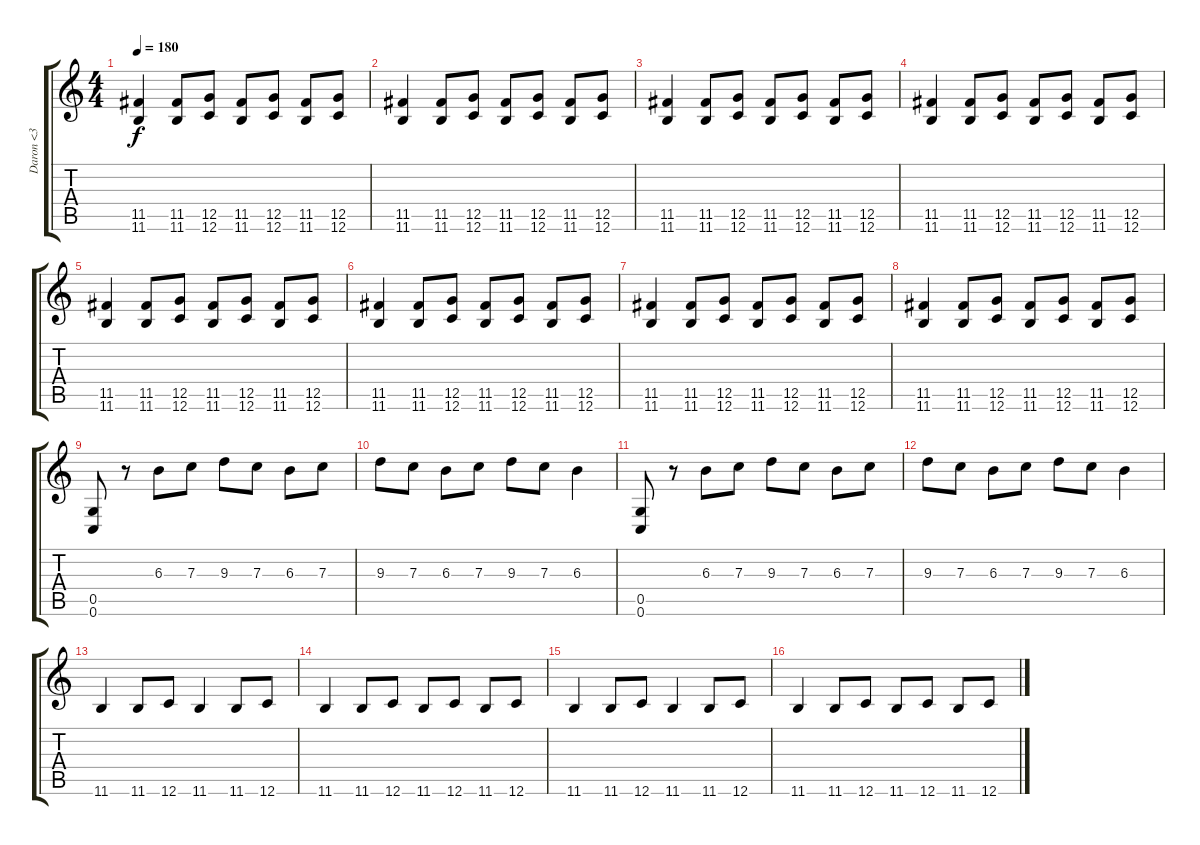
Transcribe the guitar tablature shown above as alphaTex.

\track ("Daron <3" "Daron <3") {instrument acousticguitarnylon}
\staff {score tabs}
\tuning (D4 A3 F3 C3 G2 C2) {hide}
\ts (4 4)
\tempo 180
\clef g2
\ks c
(11.5 11.6).4{dy f instrument distortionguitar} (11.5 11.6).8 (12.5 12.6).8 (11.5 11.6).8 (12.5 12.6).8 (11.5 11.6).8 (12.5 12.6).8 |
(11.5 11.6).4{instrument distortionguitar} (11.5 11.6).8 (12.5 12.6).8 (11.5 11.6).8 (12.5 12.6).8 (11.5 11.6).8 (12.5 12.6).8 |
(11.5 11.6).4{instrument distortionguitar} (11.5 11.6).8 (12.5 12.6).8 (11.5 11.6).8 (12.5 12.6).8 (11.5 11.6).8 (12.5 12.6).8 |
(11.5 11.6).4{instrument distortionguitar} (11.5 11.6).8 (12.5 12.6).8 (11.5 11.6).8 (12.5 12.6).8 (11.5 11.6).8 (12.5 12.6).8 |
(11.5 11.6).4{instrument distortionguitar} (11.5 11.6).8 (12.5 12.6).8 (11.5 11.6).8 (12.5 12.6).8 (11.5 11.6).8 (12.5 12.6).8 |
(11.5 11.6).4{instrument distortionguitar} (11.5 11.6).8 (12.5 12.6).8 (11.5 11.6).8 (12.5 12.6).8 (11.5 11.6).8 (12.5 12.6).8 |
(11.5 11.6).4{instrument distortionguitar} (11.5 11.6).8 (12.5 12.6).8 (11.5 11.6).8 (12.5 12.6).8 (11.5 11.6).8 (12.5 12.6).8 |
(11.5 11.6).4{instrument distortionguitar} (11.5 11.6).8 (12.5 12.6).8 (11.5 11.6).8 (12.5 12.6).8 (11.5 11.6).8 (12.5 12.6).8 |
(0.5 0.6).8 r.8{instrument electricguitarmuted} 6.3.8 7.3.8 9.3.8 7.3.8 6.3.8 7.3.8 |
9.3.8 7.3.8 6.3.8 7.3.8 9.3.8 7.3.8 6.3.4 |
(0.5 0.6).8 r.8{instrument electricguitarmuted} 6.3.8 7.3.8 9.3.8 7.3.8 6.3.8 7.3.8 |
9.3.8 7.3.8 6.3.8 7.3.8 9.3.8 7.3.8 6.3.4 |
11.6.4 11.6.8 12.6.8 11.6.4 11.6.8 12.6.8 |
11.6.4 11.6.8 12.6.8 11.6.8 12.6.8 11.6.8 12.6.8 |
11.6.4 11.6.8 12.6.8 11.6.4 11.6.8 12.6.8 |
11.6.4 11.6.8 12.6.8 11.6.8 12.6.8 11.6.8 12.6.8
